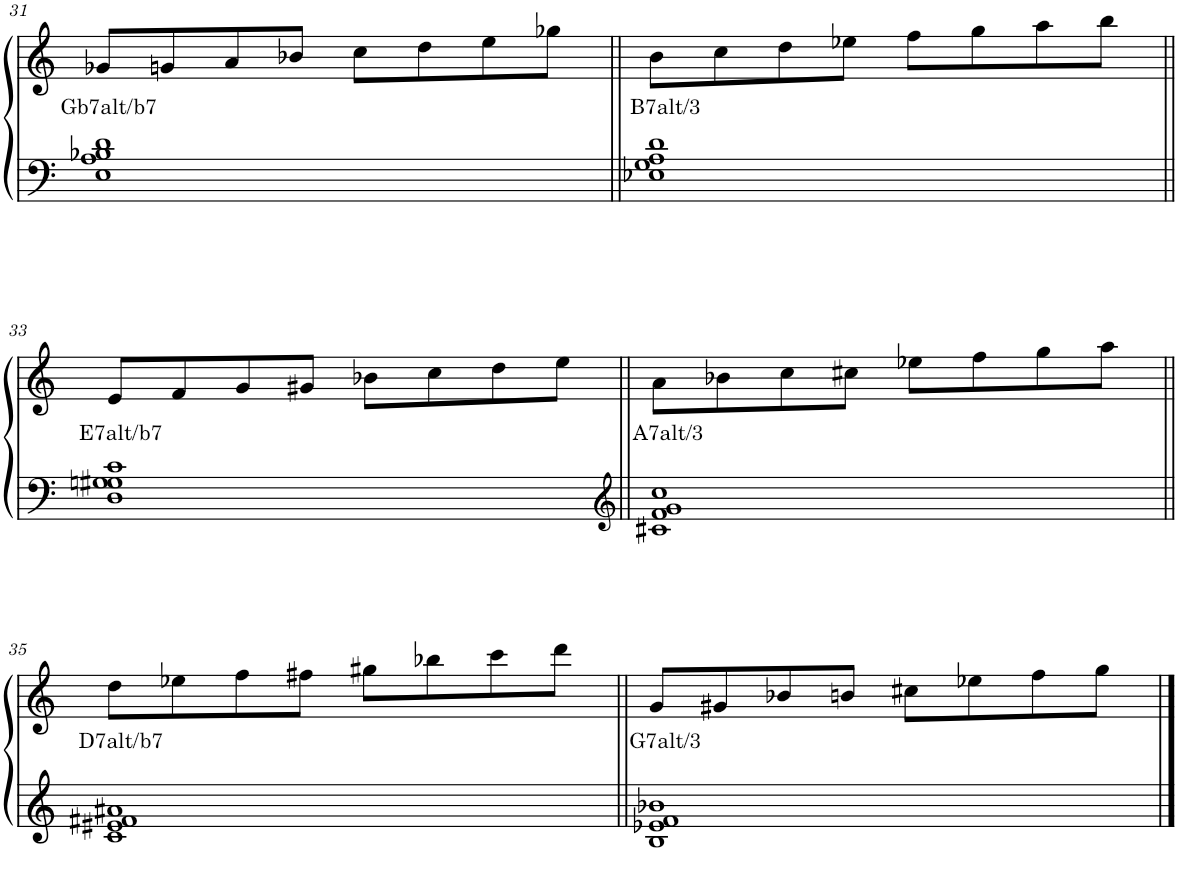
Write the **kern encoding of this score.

**kern	**kern	**text
*part1	*part1	*part1
*staff2	*staff1	*staff1
*I"Piano	*	*
*I'Pno.	*	*
!!LO:PB:g=z
*clefF4	*clefG2	*
*k[]	*k[]	*
*M4/4	*M4/4	*
=31	=31	=31
!	!	!LO:LY:b
1E 1A 1B-X 1d	8g-X/L	Gb7alt/b7
.	8gn/	.
.	8a/	.
.	8b-X/J	.
.	8cc\L	.
.	8dd\	.
.	8ee\	.
.	8gg-X\J	.
=32||	=32||	=32||
!	!	!LO:LY:b
1E-X 1G 1A 1d	8b\L	B7alt/3
.	8cc\	.
.	8dd\	.
.	8ee-X\J	.
.	8ff\L	.
.	8gg\	.
.	8aa\	.
.	8bb\J	.
!!LO:LB:g=z
=33||	=33||	=33||
!	!	!LO:LY:b
1D 1Gn 1G#X 1c	8e/L	E7alt/b7
.	8f/	.
.	8g/	.
.	8g#X/J	.
.	8b-X\L	.
.	8cc\	.
.	8dd\	.
.	8ee\J	.
=34||	=34||	=34||
*clefG2	*	*
!	!	!LO:LY:b
1c#X 1f 1g 1cc	8a\L	A7alt/3
.	8b-X\	.
.	8cc\	.
.	8cc#X\J	.
.	8ee-X\L	.
.	8ff\	.
.	8gg\	.
.	8aa\J	.
!!LO:LB:g=z
=35||	=35||	=35||
!	!	!LO:LY:b
1c 1e#X 1f#X 1a#X	8dd\L	D7alt/b7
.	8ee-X\	.
.	8ff\	.
.	8ff#X\J	.
.	8gg#X\L	.
.	8bb-X\	.
.	8ccc\	.
.	8ddd\J	.
=36||	=36||	=36||
!	!	!LO:LY:b
1B 1e-X 1f 1b-X	8g/L	G7alt/3
.	8g#X/	.
.	8b-X/	.
.	8bn/J	.
.	8cc#X\L	.
.	8ee-X\	.
.	8ff\	.
.	8gg\J	.
==	==	==
*-	*-	*-
